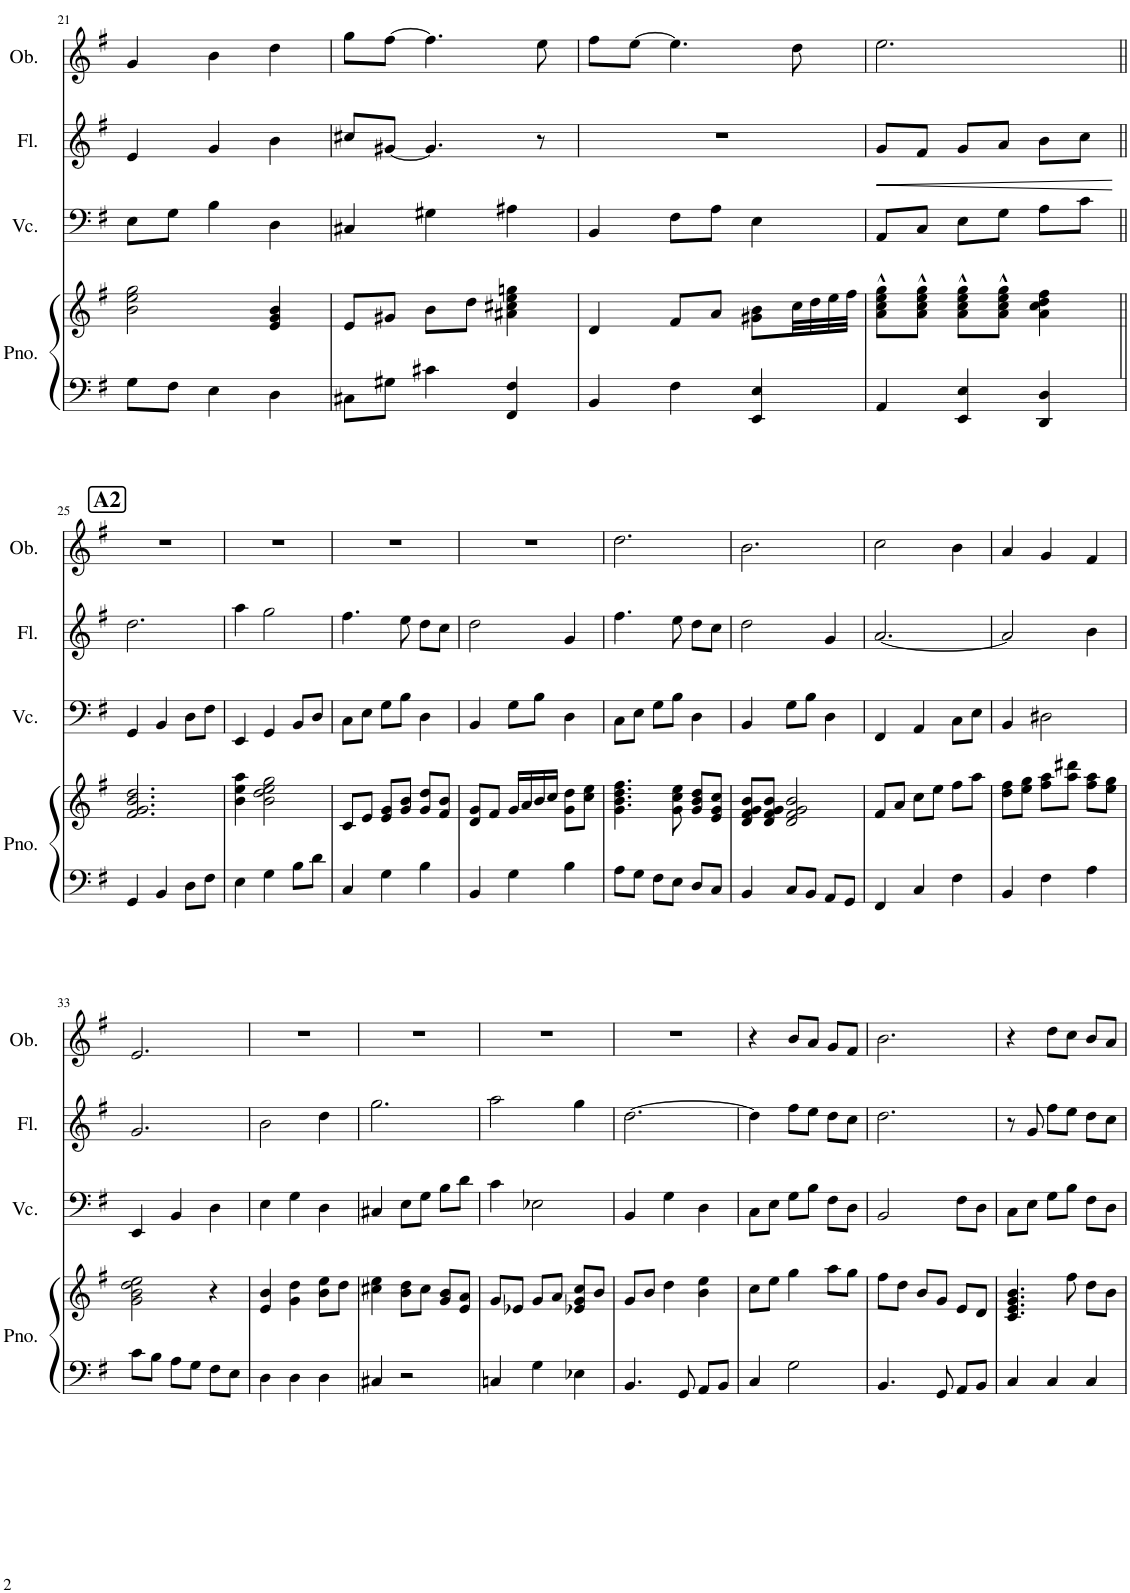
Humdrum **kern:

**kern	**kern	**kern	**kern	**dynam	**kern
*part4	*part4	*part3	*part2	*part2	*part1
*staff5	*staff4	*staff3	*staff2	*staff2	*staff1
*I"Piano	*	*I"Violoncello	*I"Flute	*	*I"Oboe
*I'Pno.	*	*I'Vc.	*I'Fl.	*	*I'Ob.
!!LO:PB:g=z
*clefF4	*clefG2	*clefF4	*clefG2	*	*clefG2
*k[f#]	*k[f#]	*k[f#]	*k[f#]	*	*k[f#]
*M3/4	*M3/4	*M3/4	*M3/4	*	*M3/4
=21	=21	=21	=21	=21	=21
8G\L	2b\ 2ee\ 2gg\	8E\L	4e/	.	4g/
8F#\J	.	8G\J	.	.	.
4E\	.	4B\	4g/	.	4b\
4D\	4e/ 4g/ 4b/	4D\	4b\	.	4dd\
=22	=22	=22	=22	=22	=22
8C#X\L	8e/L	4C#X/	8cc#X/L	.	8gg\L
8G#X\J	8g#X/J	.	[8g#X/J	.	[8ff#\J
4c#X\	8b\L	4G#X\	4.g#/]	.	4.ff#\]
.	8dd\J	.	.	.	.
4FF#/ 4F#/	4a#X\ 4cc#X\ 4ee\ 4ggn\	4A#X\	.	.	.
.	.	.	8r	.	8ee\
=23	=23	=23	=23	=23	=23
4BB/	4d/	4BB/	2.r	.	8ff#\L
.	.	.	.	.	[8ee\J
4F#\	8f#/L	8F#\L	.	.	4.ee\]
.	8a/J	8A\J	.	.	.
4EE/ 4E/	8g#X\ 8b\L	4E\	.	.	.
.	32cc\LL	.	.	.	8dd\
.	32dd\	.	.	.	.
.	32ee\	.	.	.	.
.	32ff#\JJJ	.	.	.	.
=24	=24	=24	=24	=24	=24
!	!	!	!	!LO:HP:b	!
4AA/	8a\^^ 8cc\^^ 8ee\^^ 8gg\^^L	8AA/L	8g/L	<	2.ee\
.	8a\^^ 8cc\^^ 8ee\^^ 8gg\^^J	8C/J	8f#/J	.	.
4EE/ 4E/	8a\^^ 8cc\^^ 8ee\^^ 8gg\^^L	8E\L	8g/L	.	.
.	8a\^^ 8cc\^^ 8ee\^^ 8gg\^^J	8G\J	8a/J	.	.
4DD/ 4D/	4a\ 4cc\ 4dd\ 4ff#\	8A\L	8b\L	.	.
.	.	8c\J	8cc\J	.	.
.	.	.	.	[	.
!!LO:LB:g=z
!!LO:REH:place=s1:a:B:cj:fs=14:t=A2
=25||	=25||	=25||	=25||	=25||	=25||
4GG/	2.f#/ 2.g/ 2.b/ 2.dd/	4GG/	2.dd\	.	2.r
4BB/	.	4BB/	.	.	.
8D\L	.	8D\L	.	.	.
8F#\J	.	8F#\J	.	.	.
=26	=26	=26	=26	=26	=26
4E\	4b\ 4ee\ 4aa\	4EE/	4aa\	.	2.r
4G\	2b\ 2dd\ 2ee\ 2gg\	4GG/	2gg\	.	.
8B\L	.	8BB/L	.	.	.
8d\J	.	8D/J	.	.	.
=27	=27	=27	=27	=27	=27
4C/	8c/L	8C\L	4.ff#\	.	2.r
.	8e/J	8E\J	.	.	.
4G\	8e/ 8g/L	8G\L	.	.	.
.	8g/ 8b/J	8B\J	8ee\	.	.
4B\	8g/ 8dd/L	4D\	8dd\L	.	.
.	8f#/ 8b/J	.	8cc\J	.	.
=28	=28	=28	=28	=28	=28
4BB/	8d/ 8g/L	4BB/	2dd\	.	2.r
.	8f#/J	.	.	.	.
4G\	16g/LL	8G\L	.	.	.
.	16a/	.	.	.	.
.	16b/	8B\J	.	.	.
.	16cc/JJ	.	.	.	.
4B\	8g\ 8dd\L	4D\	4g/	.	.
.	8cc\ 8ee\J	.	.	.	.
=29	=29	=29	=29	=29	=29
8A\L	4.g\ 4.b\ 4.dd\ 4.ff#\	8C\L	4.ff#\	.	2.dd\
8G\J	.	8E\J	.	.	.
8F#\L	.	8G\L	.	.	.
8E\J	8g\ 8cc\ 8ee\	8B\J	8ee\	.	.
8D/L	8g/ 8b/ 8dd/L	4D\	8dd\L	.	.
8C/J	8e/ 8g/ 8cc/J	.	8cc\J	.	.
=30	=30	=30	=30	=30	=30
4BB/	8d/ 8f#/ 8g/ 8b/L	4BB/	2dd\	.	2.b\
.	8d/ 8f#/ 8g/ 8b/J	.	.	.	.
8C/L	2d/ 2f#/ 2g/ 2b/	8G\L	.	.	.
8BB/J	.	8B\J	.	.	.
8AA/L	.	4D\	4g/	.	.
8GG/J	.	.	.	.	.
=31	=31	=31	=31	=31	=31
4FF#/	8f#/L	4FF#/	[2.a/	.	2cc\
.	8a/J	.	.	.	.
4C/	8cc\L	4AA/	.	.	.
.	8ee\J	.	.	.	.
4F#\	8ff#\L	8C\L	.	.	4b\
.	8aa\J	8E\J	.	.	.
=32	=32	=32	=32	=32	=32
4BB/	8dd\ 8ff#\L	4BB/	2a/]	.	4a/
.	8ee\ 8gg\J	.	.	.	.
4F#\	8ff#\ 8aa\L	2D#X\	.	.	4g/
.	8aa\ 8ddd#X\J	.	.	.	.
4A\	8ff#\ 8aa\L	.	4b\	.	4f#/
.	8ee\ 8gg\J	.	.	.	.
!!LO:LB:g=z
=33	=33	=33	=33	=33	=33
8c\L	2g\ 2b\ 2dd\ 2ee\	4EE/	2.g/	.	2.e/
8B\J	.	.	.	.	.
8A\L	.	4BB/	.	.	.
8G\J	.	.	.	.	.
8F#\L	4r	4D\	.	.	.
8E\J	.	.	.	.	.
=34	=34	=34	=34	=34	=34
4D\	4e/ 4b/	4E\	2b\	.	2.r
4D\	4g\ 4dd\	4G\	.	.	.
4D\	8b\ 8ee\L	4D\	4dd\	.	.
.	8dd\J	.	.	.	.
=35	=35	=35	=35	=35	=35
4C#X/	4cc#X\ 4ee\	4C#X/	2.gg\	.	2.r
2r	8b\ 8dd\L	8E\L	.	.	.
.	8cc#\J	8G\J	.	.	.
.	8g/ 8b/L	8B\L	.	.	.
.	8e/ 8a/J	8d\J	.	.	.
=36	=36	=36	=36	=36	=36
4Cn/	8g/L	4c\	2aa\	.	2.r
.	8e-X/J	.	.	.	.
4G\	8g/L	2E-X\	.	.	.
.	8a/J	.	.	.	.
4E-X\	8e-X/ 8g/ 8cc/L	.	4gg\	.	.
.	8b/J	.	.	.	.
=37	=37	=37	=37	=37	=37
4.BB/	8g/L	4BB/	[2.dd\	.	2.r
.	8b/J	.	.	.	.
.	4dd\	4G\	.	.	.
8GG/	.	.	.	.	.
8AA/L	4b\ 4ee\	4D\	.	.	.
8BB/J	.	.	.	.	.
=38	=38	=38	=38	=38	=38
4C/	8cc\L	8C\L	4dd\]	.	4r
.	8ee\J	8E\J	.	.	.
2G\	4gg\	8G\L	8ff#\L	.	8b/L
.	.	8B\J	8ee\J	.	8a/J
.	8aa\L	8F#\L	8dd\L	.	8g/L
.	8gg\J	8D\J	8cc\J	.	8f#/J
=39	=39	=39	=39	=39	=39
4.BB/	8ff#\L	2BB/	2.dd\	.	2.b\
.	8dd\J	.	.	.	.
.	8b/L	.	.	.	.
8GG/	8g/J	.	.	.	.
8AA/L	8e/L	8F#\L	.	.	.
8BB/J	8d/J	8D\J	.	.	.
=40	=40	=40	=40	=40	=40
4C/	4.c/ 4.e/ 4.g/ 4.b/	8C\L	8r	.	4r
.	.	8E\J	8g/	.	.
4C/	.	8G\L	8ff#\L	.	8dd\L
.	8ff#\	8B\J	8ee\J	.	8cc\J
4C/	8dd\L	8F#\L	8dd\L	.	8b/L
.	8b\J	8D\J	8cc\J	.	8a/J
=	=	=	=	=	=
*-	*-	*-	*-	*-	*-
